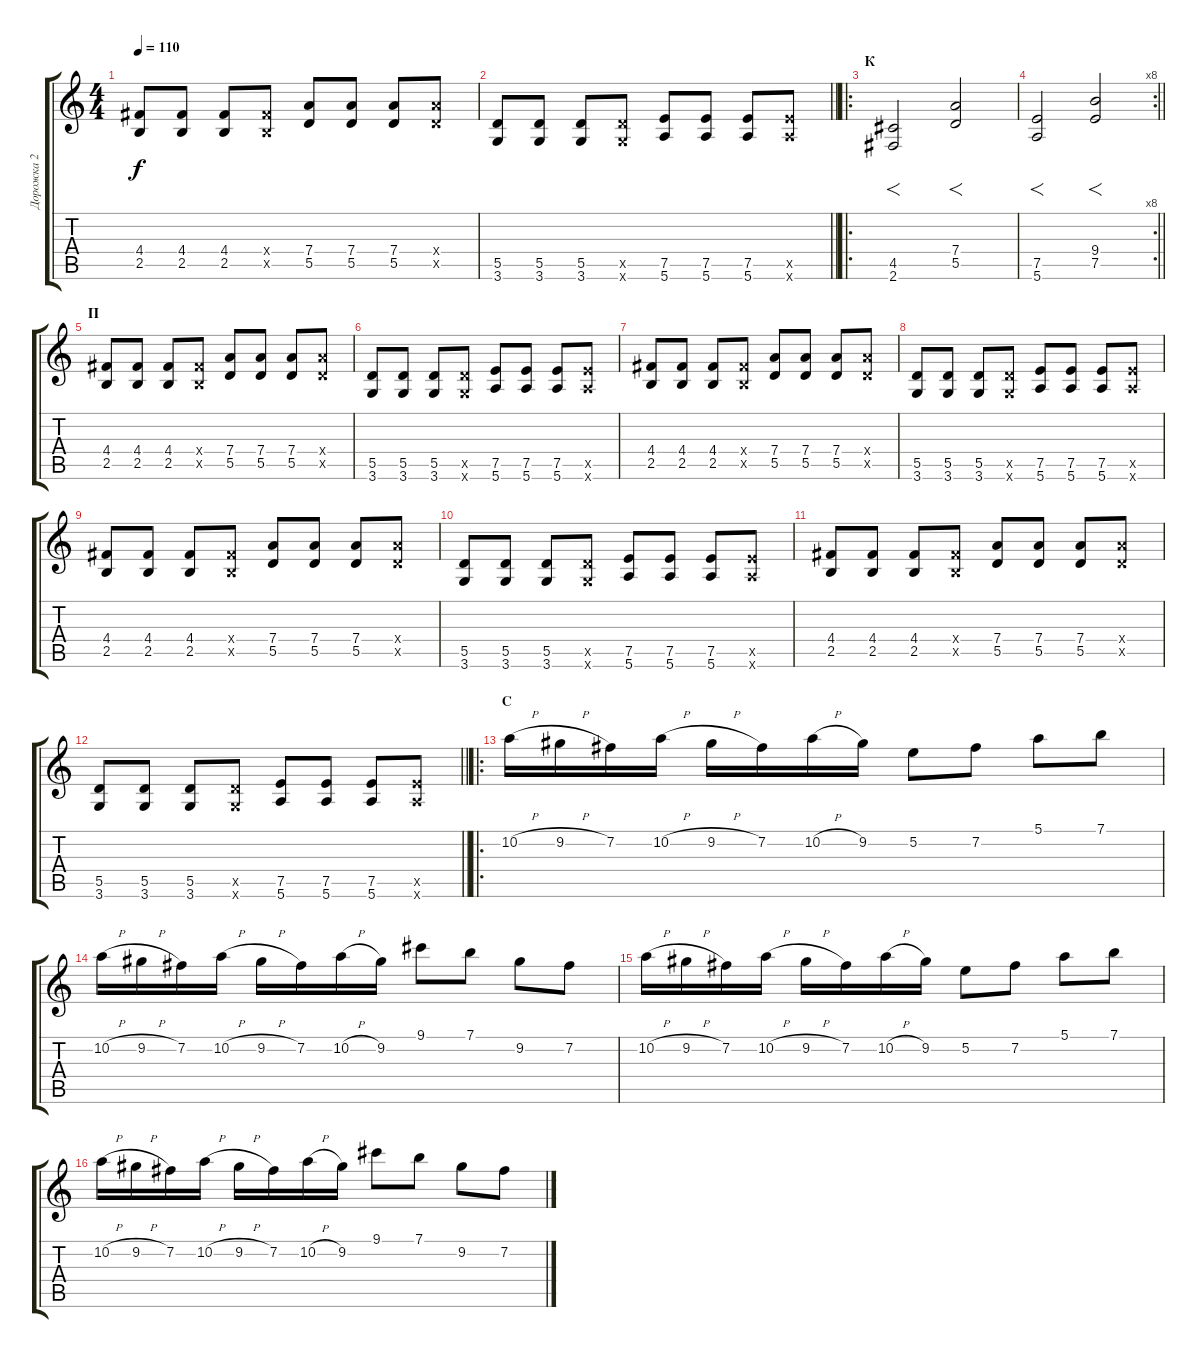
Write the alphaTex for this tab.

\track ("Дорожка 2" "Дорожка 2") {instrument distortionguitar}
\staff {score tabs}
\tuning (E4 B3 G3 D3 A2 E2) {hide}
\ts (4 4)
\tempo 110
\clef g2
\ks c
(4.4 2.5).8{dy f} (4.4 2.5).8 (4.4 2.5).8 (4.4{x} 2.5{x}).8 (7.4 5.5).8 (7.4 5.5).8 (7.4 5.5).8 (7.4{x} 5.5{x}).8 |
\barLineRight lightlight
(5.5 3.6).8 (5.5 3.6).8 (5.5 3.6).8 (5.5{x} 3.6{x}).8 (7.5 5.6).8 (7.5 5.6).8 (7.5 5.6).8 (7.5{x} 5.6{x}).8 |
\ro
\section ("" "К")
(4.5 2.6).2{f} (7.4 5.5).2{f} |
\rc 8
\barLineRight lightlight
(7.5 5.6).2{f} (9.4 7.5).2{f} |
\section ("" "П")
(4.4 2.5).8 (4.4 2.5).8 (4.4 2.5).8 (4.4{x} 2.5{x}).8 (7.4 5.5).8 (7.4 5.5).8 (7.4 5.5).8 (7.4{x} 5.5{x}).8 |
(5.5 3.6).8 (5.5 3.6).8 (5.5 3.6).8 (5.5{x} 3.6{x}).8 (7.5 5.6).8 (7.5 5.6).8 (7.5 5.6).8 (7.5{x} 5.6{x}).8 |
(4.4 2.5).8 (4.4 2.5).8 (4.4 2.5).8 (4.4{x} 2.5{x}).8 (7.4 5.5).8 (7.4 5.5).8 (7.4 5.5).8 (7.4{x} 5.5{x}).8 |
(5.5 3.6).8 (5.5 3.6).8 (5.5 3.6).8 (5.5{x} 3.6{x}).8 (7.5 5.6).8 (7.5 5.6).8 (7.5 5.6).8 (7.5{x} 5.6{x}).8 |
(4.4 2.5).8 (4.4 2.5).8 (4.4 2.5).8 (4.4{x} 2.5{x}).8 (7.4 5.5).8 (7.4 5.5).8 (7.4 5.5).8 (7.4{x} 5.5{x}).8 |
(5.5 3.6).8 (5.5 3.6).8 (5.5 3.6).8 (5.5{x} 3.6{x}).8 (7.5 5.6).8 (7.5 5.6).8 (7.5 5.6).8 (7.5{x} 5.6{x}).8 |
(4.4 2.5).8 (4.4 2.5).8 (4.4 2.5).8 (4.4{x} 2.5{x}).8 (7.4 5.5).8 (7.4 5.5).8 (7.4 5.5).8 (7.4{x} 5.5{x}).8 |
\barLineRight lightlight
(5.5 3.6).8 (5.5 3.6).8 (5.5 3.6).8 (5.5{x} 3.6{x}).8 (7.5 5.6).8 (7.5 5.6).8 (7.5 5.6).8 (7.5{x} 5.6{x}).8 |
\ro
\section ("" "С")
10.2{h}.16{volume 16} 9.2{h}.16 7.2.16 10.2{h}.16 9.2{h}.16 7.2.16 10.2{h}.16 9.2.16 5.2.8 7.2.8 5.1.8 7.1.8 |
10.2{h}.16 9.2{h}.16 7.2.16 10.2{h}.16 9.2{h}.16 7.2.16 10.2{h}.16 9.2.16 9.1.8 7.1.8 9.2.8 7.2.8 |
10.2{h}.16 9.2{h}.16 7.2.16 10.2{h}.16 9.2{h}.16 7.2.16 10.2{h}.16 9.2.16 5.2.8 7.2.8 5.1.8 7.1.8 |
10.2{h}.16 9.2{h}.16 7.2.16 10.2{h}.16 9.2{h}.16 7.2.16 10.2{h}.16 9.2.16 9.1.8 7.1.8 9.2.8 7.2.8
